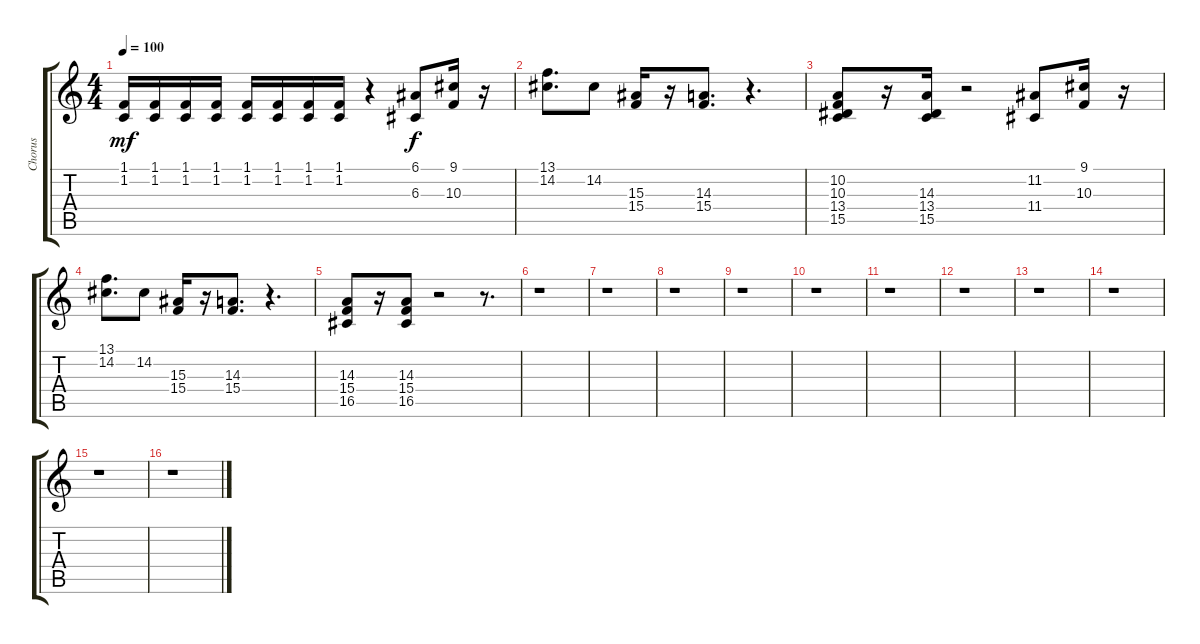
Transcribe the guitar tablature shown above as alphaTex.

\track ("Chorus" "Chorus") {instrument synthvoice}
\staff {score tabs}
\tuning (E4 B3 G3 D3 A2 E2) {hide}
\ts (4 4)
\tempo 100
\clef g2
\ks c
(1.1 1.2).16{dy mf} (1.1 1.2).16 (1.1 1.2).16 (1.1 1.2).16 (1.1 1.2).16 (1.1 1.2).16 (1.1 1.2).16 (1.1 1.2).16 r.4 (6.1 6.3).8{dy f} (9.1 10.3).16 r.16 |
(13.1 14.2).8{d} 14.2.8 (15.3 15.4).16 r.16 (14.3 15.4).8{d} r.4{d} |
(10.2 10.3 13.4 15.5).8 r.16 (14.3 13.4 15.5).16 r.2 (11.2 11.4).8 (9.1 10.3).16 r.16 |
(13.1 14.2).8{d} 14.2.8 (15.3 15.4).16 r.16 (14.3 15.4).8{d} r.4{d} |
(14.3 15.4 16.5).8 r.16 (14.3 15.4 16.5).8 r.2 r.8{d} |
r.1 |
r.1 |
r.1 |
r.1 |
r.1 |
r.1 |
r.1 |
r.1 |
r.1 |
r.1 |
r.1
